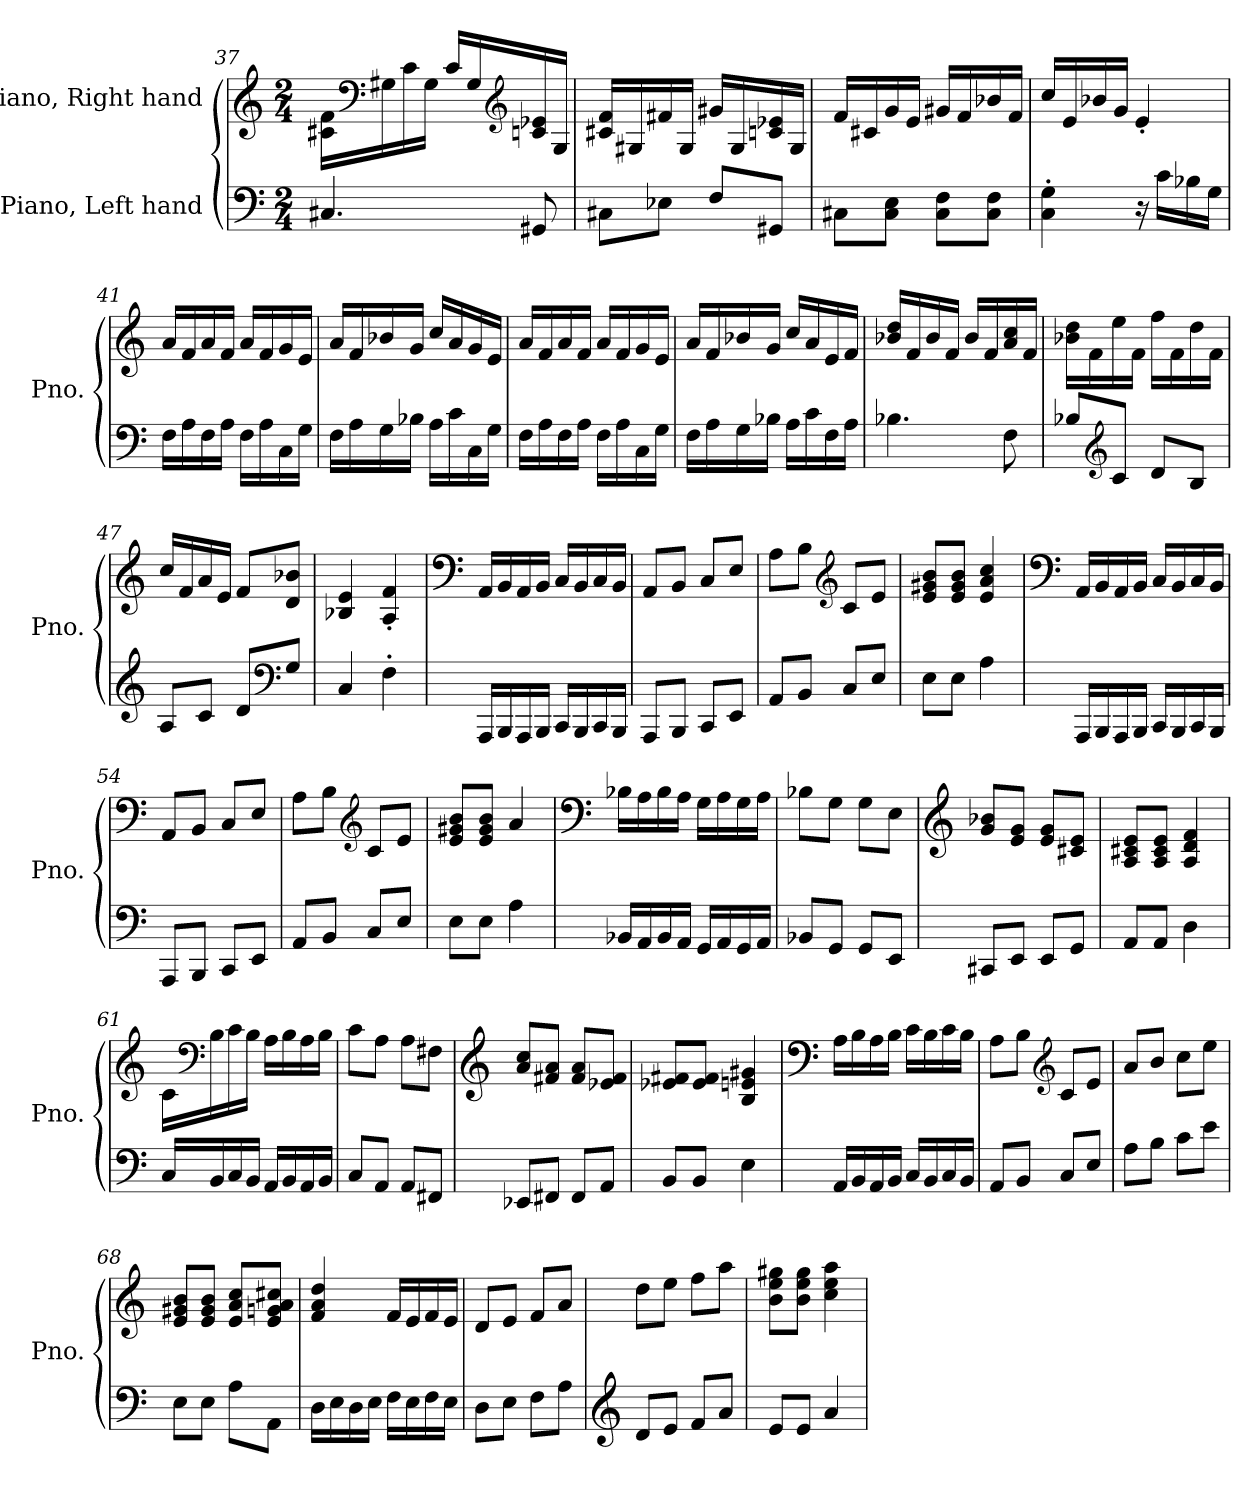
**kern	**kern
*part2	*part1
*staff2	*staff1
*I"Piano, Left hand	*I"Piano, Right hand
*I'Pno.	*I'Pno.
!!LO:LB:g=z
*clefF4	*clefG2
*k[]	*k[]
*M2/4	*M2/4
=37	=37
4.C#X/	16c#X\ 16f\LL
*	*clefF4
.	16G#X\
.	16c#\
.	16G#\JJ
.	16c#/LL
.	16G#/
*	*clefG2
8GG#X/	16cn/ 16e-X/
.	16G#/JJ
=38	=38
8C#X\L	16c#X/ 16f/LL
.	16G#X/
8E-X\J	16f#X/
.	16G#/JJ
8F/L	16g#X/LL
.	16G#/
8GG#X/J	16cn/ 16e-X/
.	16G#/JJ
=39	=39
8C#X\L	16f/LL
.	16c#X/
8C#\ 8E\J	16g/
.	16e/JJ
8C#\ 8F\L	16g#X/LL
.	16f/
8C#\ 8F\J	16b-X/
.	16f/JJ
!!LO:LB:g=z
=40	=40
4C\' 4G\'	16cc/LL
.	16e/
.	16b-X/
.	16g/JJ
16r	4e'/
16c\LL	.
16B-X\	.
16G\JJ	.
=41	=41
16F\LL	16a/LL
16A\	16f/
16F\	16a/
16A\JJ	16f/JJ
16F\LL	16a/LL
16A\	16f/
16C\	16g/
16G\JJ	16e/JJ
=42	=42
16F\LL	16a/LL
16A\	16f/
16G\	16b-X/
16B-X\JJ	16g/JJ
16A\LL	16cc/LL
16c\	16a/
16C\	16g/
16G\JJ	16e/JJ
=43	=43
16F\LL	16a/LL
16A\	16f/
16F\	16a/
16A\JJ	16f/JJ
16F\LL	16a/LL
16A\	16f/
16C\	16g/
16G\JJ	16e/JJ
!!LO:LB:g=z
=44	=44
16F\LL	16a/LL
16A\	16f/
16G\	16b-X/
16B-X\JJ	16g/JJ
16A\LL	16cc/LL
16c\	16a/
16F\	16e/
16A\JJ	16f/JJ
=45	=45
4.B-X\	16b-X/ 16dd/LL
.	16f/
.	16b-/
.	16f/JJ
.	16b-/LL
.	16f/
8F\	16a/ 16cc/
.	16f/JJ
=46	=46
8B-X/L	16b-X\ 16dd\LL
.	16f\
*clefG2	*
8c/J	16ee\
.	16f\JJ
8d/L	16ff\LL
.	16f\
8B-/J	16dd\
.	16f\JJ
=47	=47
8A/L	16cc/LL
.	16f/
8c/J	16a/
.	16e/JJ
8d/L	8f/L
*clefF4	*
8G/J	8d/ 8b-X/J
=48	=48
4C/	4B-X/ 4e/
4F'\	4A/' 4f/'
!!LO:LB:g=z
=49	=49
*	*clefF4
16AAA/LL	16AA/LL
16BBB/	16BB/
16AAA/	16AA/
16BBB/JJ	16BB/JJ
16CC/LL	16C/LL
16BBB/	16BB/
16CC/	16C/
16BBB/JJ	16BB/JJ
=50	=50
8AAA/L	8AA/L
8BBB/J	8BB/J
8CC/L	8C/L
8EE/J	8E/J
=51	=51
8AA/L	8A\L
8BB/J	8B\J
*	*clefG2
8C/L	8c/L
8E/J	8e/J
=52	=52
8E\L	8e/ 8g#X/ 8b/L
8E\J	8e/ 8g#/ 8b/J
4A\	4e/ 4a/ 4cc/
=53	=53
*	*clefF4
16AAA/LL	16AA/LL
16BBB/	16BB/
16AAA/	16AA/
16BBB/JJ	16BB/JJ
16CC/LL	16C/LL
16BBB/	16BB/
16CC/	16C/
16BBB/JJ	16BB/JJ
!!LO:LB:g=z
=54	=54
8AAA/L	8AA/L
8BBB/J	8BB/J
8CC/L	8C/L
8EE/J	8E/J
=55	=55
8AA/L	8A\L
8BB/J	8B\J
*	*clefG2
8C/L	8c/L
8E/J	8e/J
=56	=56
8E\L	8e/ 8g#X/ 8b/L
8E\J	8e/ 8g#/ 8b/J
4A\	4a/
=57	=57
*	*clefF4
16BB-X/LL	16B-X\LL
16AA/	16A\
16BB-/	16B-\
16AA/JJ	16A\JJ
16GG/LL	16G\LL
16AA/	16A\
16GG/	16G\
16AA/JJ	16A\JJ
=58	=58
8BB-X/L	8B-X\L
8GG/J	8G\J
8GG/L	8G\L
8EE/J	8E\J
=59	=59
*	*clefG2
8CC#X/L	8g/ 8b-X/L
8EE/J	8e/ 8g/J
8EE/L	8e/ 8g/L
8GG/J	8c#X/ 8e/J
!!LO:PB:g=z
=60	=60
8AA/L	8A/ 8c#X/ 8e/L
8AA/J	8A/ 8c#/ 8e/J
4D\	4A/ 4d/ 4f/
=61	=61
16C/LL	16c\LL
*	*clefF4
16BB/	16B\
16C/	16c\
16BB/JJ	16B\JJ
16AA/LL	16A\LL
16BB/	16B\
16AA/	16A\
16BB/JJ	16B\JJ
=62	=62
8C/L	8c\L
8AA/J	8A\J
8AA/L	8A\L
8FF#X/J	8F#X\J
=63	=63
*	*clefG2
8EE-X/L	8a/ 8cc/L
8FF#X/J	8f#X/ 8a/J
8FF#/L	8f#/ 8a/L
8AA/J	8e-X/ 8f#/J
=64	=64
8BB/L	8e-X/ 8f#X/L
8BB/J	8e-/ 8f#/J
4E\	4B/ 4en/ 4g#X/
!!LO:LB:g=z
=65	=65
*	*clefF4
16AA/LL	16A\LL
16BB/	16B\
16AA/	16A\
16BB/JJ	16B\JJ
16C/LL	16c\LL
16BB/	16B\
16C/	16c\
16BB/JJ	16B\JJ
=66	=66
8AA/L	8A\L
8BB/J	8B\J
*	*clefG2
8C/L	8c/L
8E/J	8e/J
=67	=67
8A\L	8a/L
8B\J	8b/J
8c\L	8cc\L
8e\J	8ee\J
=68	=68
8E\L	8e/ 8g#X/ 8b/L
8E\J	8e/ 8g#/ 8b/J
8A\L	8e/ 8a/ 8cc/L
8AA\J	8e/ 8gn/ 8a/ 8cc#X/J
=69	=69
16D\LL	4f/ 4a/ 4dd/
16E\	.
16D\	.
16E\JJ	.
16F\LL	16f/LL
16E\	16e/
16F\	16f/
16E\JJ	16e/JJ
=70	=70
8D\L	8d/L
8E\J	8e/J
8F\L	8f/L
8A\J	8a/J
!!LO:LB:g=z
=71	=71
*clefG2	*
8d/L	8dd\L
8e/J	8ee\J
8f/L	8ff\L
8a/J	8aa\J
=72	=72
8e/L	8b\ 8ee\ 8gg#X\L
8e/J	8b\ 8ee\ 8gg#\J
4a/	4cc\ 4ee\ 4aa\
=	=
*-	*-
